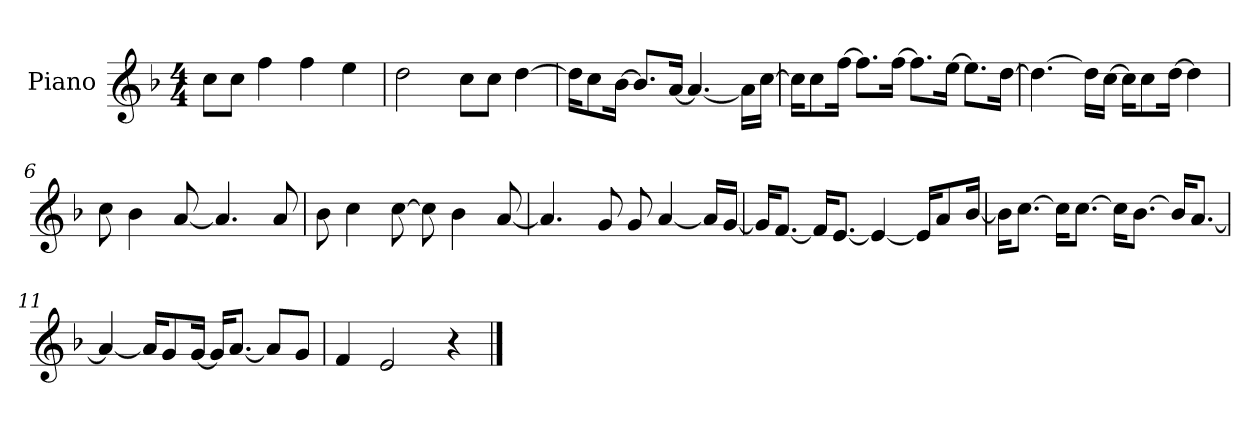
**kern
*part1
*staff1
*I"Piano
*I'P-no
*clefG2
*k[b-]
*M4/4
*MM90
=1
8cc\L
8cc\J
4ff\
4ff\
4ee\
=2
2dd\
8cc\L
8cc\J
[4dd\
=3
16dd\KL]
8cc\
[16b-\Jk
8.b-/L]
[16a/Jk
4.a/_
16a\LL]
[16cc\JJ
=4
16cc\KL]
8cc\
[16ff\Jk
8.ff\L]
[16ff\Jk
8.ff\L]
[16ee\Jk
8.ee\L]
[16dd\Jk
=5
4.dd\_
16dd\LL]
[16cc\JJ
16cc\KL]
8cc\
[16dd\Jk
4dd\]
!!LO:LB:g=z
=6
8cc\
4b-\
[8a/
4.a/]
8a/
=7
8b-\
4cc\
[8cc\
8cc\]
4b-\
[8a/
=8
4.a/]
8g/
8g/
[4a/
16a/LL]
[16g/JJ
=9
16g/KL]
[8.f/J
16f/KL]
[8.e/J
4e/_
16e/KL]
8a/
[16b-/Jk
=10
16b-\KL]
[8.cc\J
16cc\KL]
[8.cc\J
16cc\KL]
[8.b-\J
16b-/KL]
[8.a/J
!!LO:LB:g=z
=11
4a/_
16a/KL]
8g/
[16g/Jk
16g/KL]
[8.a/J
8a/L]
8g/J
=12
4f/
2e/
4r
==
*-
